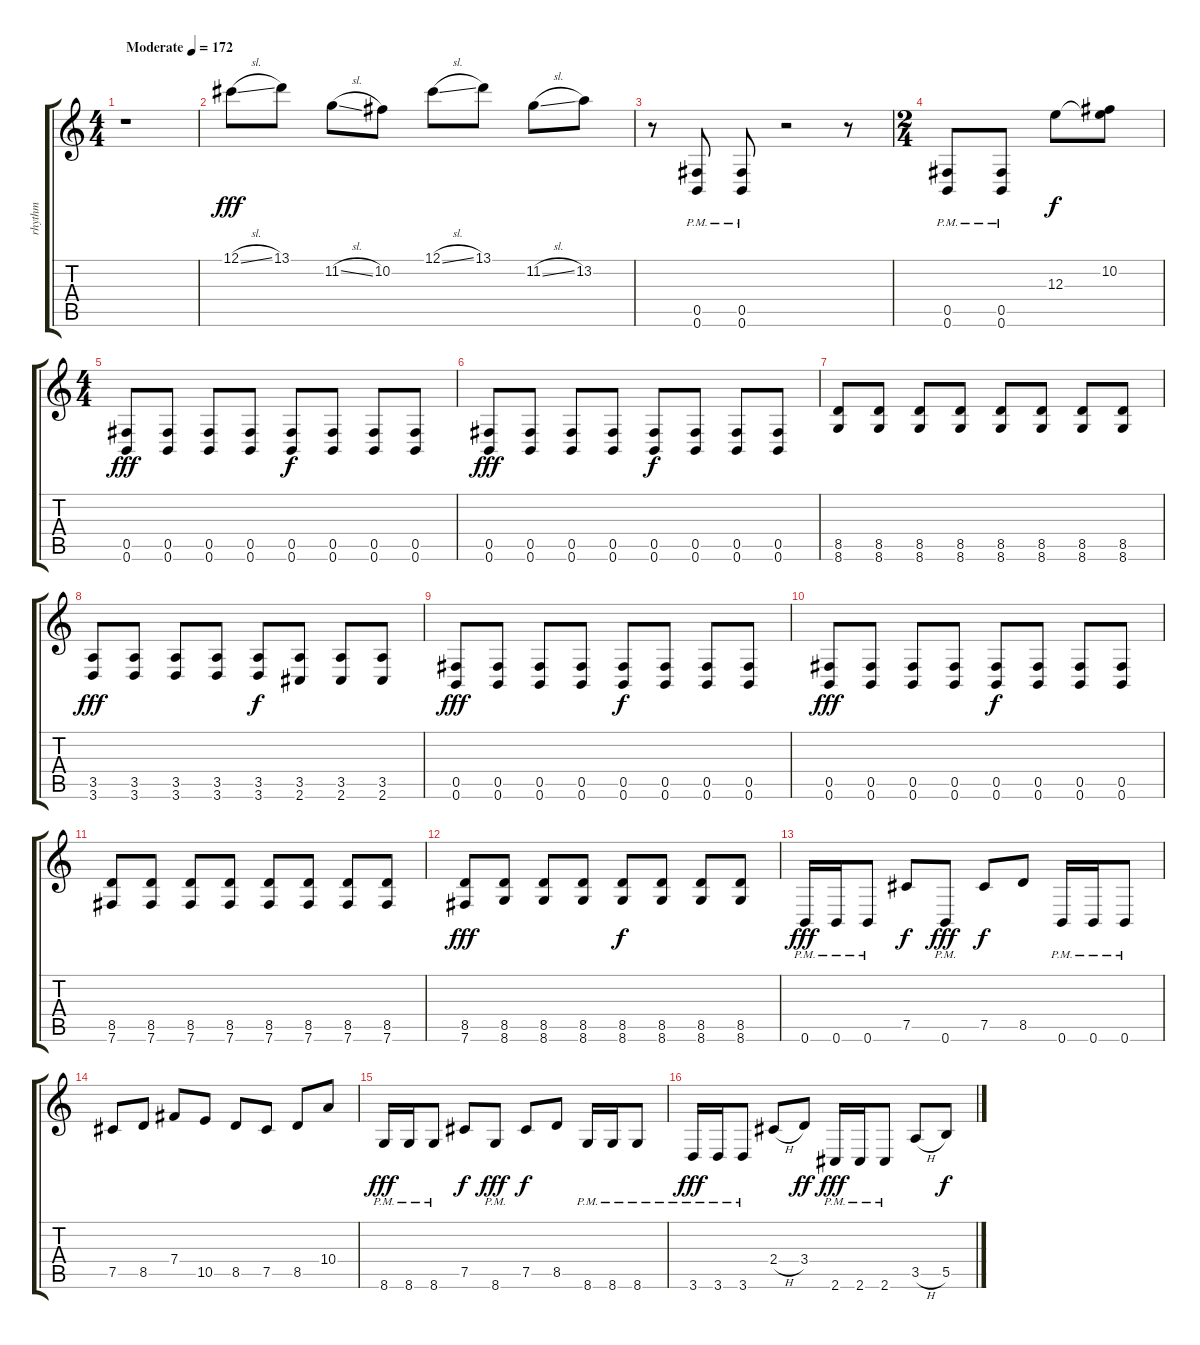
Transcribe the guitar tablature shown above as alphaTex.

\track ("rhythm" "rhythm") {instrument distortionguitar}
\staff {score tabs}
\tuning (Db4 Ab3 E3 B2 Gb2 B1) {hide}
\ts (4 4)
\tempo (172 "Moderate")
\clef g2
\ks c
r.1{dy fff instrument distortionguitar} |
12.1{sl}.8 13.1.8 11.2{sl}.8 10.2.8 12.1{sl}.8 13.1.8 11.2{sl}.8 13.2.8 |
r.8 (0.5{pm} 0.6{pm}).8 (0.5{pm} 0.6{pm}).8 r.2 r.8 |
\ts (2 4)
(0.5{pm} 0.6{pm}).8 (0.5{pm} 0.6{pm}).8 12.3.8{dy f} (10.2 12.3{t}).8 |
\ts (4 4)
(0.5 0.6).8{dy fff} (0.5 0.6).8 (0.5 0.6).8 (0.5 0.6).8 (0.5 0.6).8{dy f} (0.5 0.6).8 (0.5 0.6).8 (0.5 0.6).8 |
(0.5 0.6).8{dy fff} (0.5 0.6).8 (0.5 0.6).8 (0.5 0.6).8 (0.5 0.6).8{dy f} (0.5 0.6).8 (0.5 0.6).8 (0.5 0.6).8 |
(8.5 8.6).8 (8.5 8.6).8 (8.5 8.6).8 (8.5 8.6).8 (8.5 8.6).8 (8.5 8.6).8 (8.5 8.6).8 (8.5 8.6).8 |
(3.5 3.6).8{dy fff} (3.5 3.6).8 (3.5 3.6).8 (3.5 3.6).8 (3.5 3.6).8{dy f} (3.5 2.6).8 (3.5 2.6).8 (3.5 2.6).8 |
(0.5 0.6).8{dy fff} (0.5 0.6).8 (0.5 0.6).8 (0.5 0.6).8 (0.5 0.6).8{dy f} (0.5 0.6).8 (0.5 0.6).8 (0.5 0.6).8 |
(0.5 0.6).8{dy fff} (0.5 0.6).8 (0.5 0.6).8 (0.5 0.6).8 (0.5 0.6).8{dy f} (0.5 0.6).8 (0.5 0.6).8 (0.5 0.6).8 |
(8.5 7.6).8 (8.5 7.6).8 (8.5 7.6).8 (8.5 7.6).8 (8.5 7.6).8 (8.5 7.6).8 (8.5 7.6).8 (8.5 7.6).8 |
(8.5 7.6).8{dy fff} (8.5 8.6).8 (8.5 8.6).8 (8.5 8.6).8 (8.5 8.6).8{dy f} (8.5 8.6).8 (8.5 8.6).8 (8.5 8.6).8 |
0.6{pm}.16{dy fff} 0.6{pm}.16 0.6{pm}.8 7.5.8{dy f} 0.6{pm}.8{dy fff} 7.5.8{dy f} 8.5.8 0.6{pm}.16 0.6{pm}.16 0.6{pm}.8 |
7.5.8 8.5.8 7.4.8 10.5.8 8.5.8 7.5.8 8.5.8 10.4.8 |
8.6{pm}.16{dy fff} 8.6{pm}.16 8.6{pm}.8 7.5.8{dy f} 8.6{pm}.8{dy fff} 7.5.8{dy f} 8.5.8 8.6{pm}.16 8.6{pm}.16 8.6{pm}.8 |
3.6{pm}.16{dy fff} 3.6{pm}.16 3.6{pm}.8 2.4{h}.8 3.4.8{dy ff} 2.6{pm}.16{dy fff} 2.6{pm}.16 2.6{pm}.8 3.5{h}.8 5.5.8{dy f}
